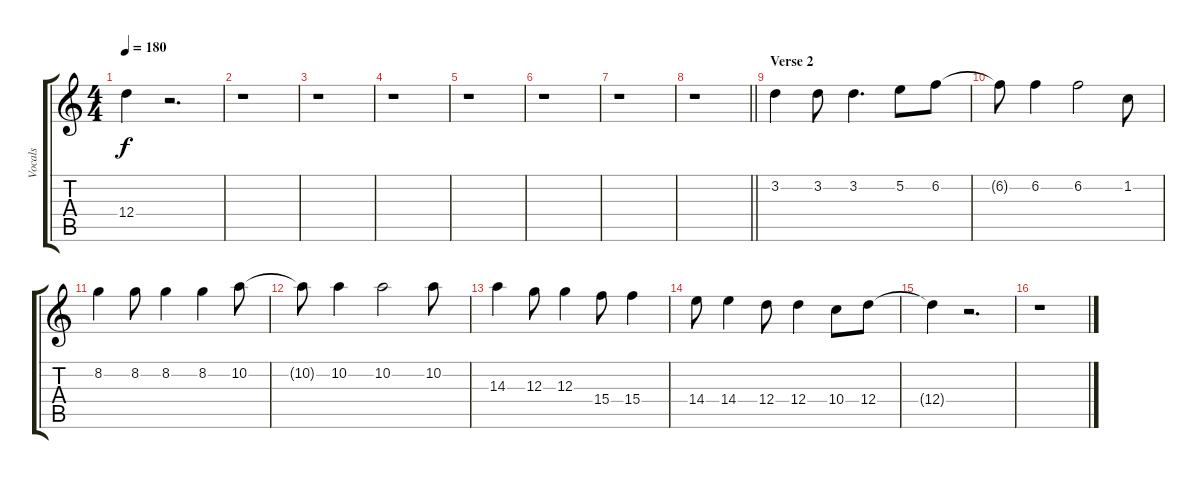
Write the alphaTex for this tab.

\track ("Vocals" "Vocals") {instrument acousticguitarsteel}
\staff {score tabs}
\tuning (E4 B3 G3 D3 A2 E2) {hide}
\ts (4 4)
\tempo 180
\clef g2
\ks c
12.4{t}.4{dy f instrument viola} r.2{d} |
r.1 |
r.1 |
r.1 |
r.1 |
r.1 |
r.1 |
\barLineRight lightlight
r.1 |
\section ("" "Verse 2")
3.2.4 3.2.8 3.2.4{d} 5.2.8 6.2.8 |
6.2{t}.8 6.2.4 6.2.2 1.2.8 |
8.2.4 8.2.8 8.2.4 8.2.4 10.2.8 |
10.2{t}.8 10.2.4 10.2.2 10.2.8 |
14.3.4 12.3.8 12.3.4 15.4.8 15.4.4 |
14.4.8 14.4.4 12.4.8 12.4.4 10.4.8 12.4.8 |
12.4{t}.4 r.2{d} |
r.1
